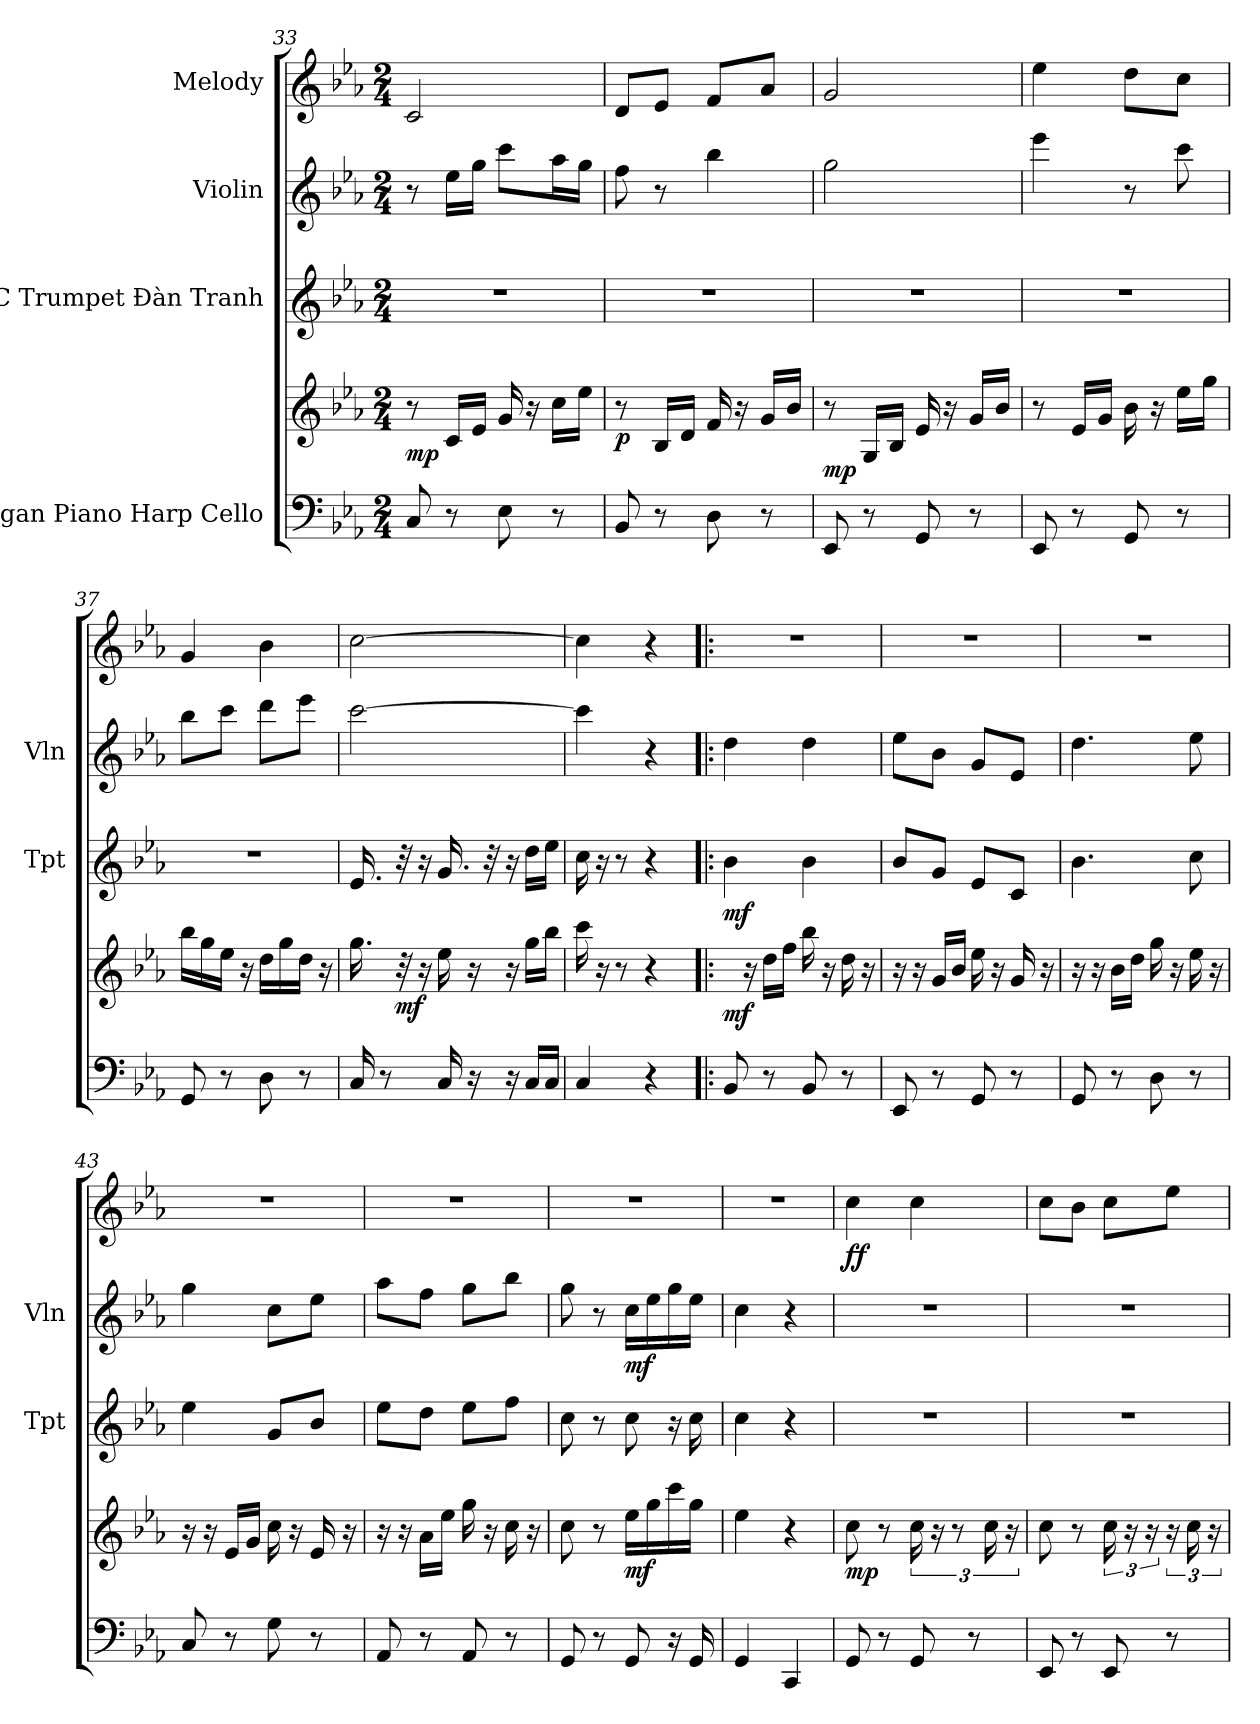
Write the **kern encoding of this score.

**kern	**kern	**dynam	**kern	**dynam	**kern	**dynam	**kern	**dynam
*part4	*part4	*part4	*part3	*part3	*part2	*part2	*part1	*part1
*staff5	*staff4	*staff4/5	*staff3	*staff3	*staff2	*staff2	*staff1	*staff1
*I"Organ Piano Harp Cello	*	*	*I"C Trumpet Đàn Tranh	*	*I"Violin	*	*I"Melody	*
*	*	*	*I'Tpt	*	*I'Vln	*	*	*
*clefF4	*clefG2	*	*clefG2	*	*clefG2	*	*clefG2	*
*k[b-e-a-]	*k[b-e-a-]	*	*k[b-e-a-]	*	*k[b-e-a-]	*	*k[b-e-a-]	*
*M2/4	*M2/4	*	*M2/4	*	*M2/4	*	*M2/4	*
=33	=33	=33	=33	=33	=33	=33	=33	=33
!	!	!LO:DY:b	!	!	!	!	!	!
8C/	8r	mp	2r	.	8r	.	2c/	.
8r	16c/LL	.	.	.	16ee-\LL	.	.	.
.	16e-/JJ	.	.	.	16gg\JJ	.	.	.
8E-\	16g/	.	.	.	8ccc\L	.	.	.
.	16r	.	.	.	.	.	.	.
8r	16cc\LL	.	.	.	16aa-\L	.	.	.
.	16ee-\JJ	.	.	.	16gg\JJ	.	.	.
=34	=34	=34	=34	=34	=34	=34	=34	=34
!	!	!LO:DY:b	!	!	!	!	!	!
8BB-/	8r	p	2r	.	8ff\	.	8d/L	.
8r	16B-/LL	.	.	.	8r	.	8e-/J	.
.	16d/JJ	.	.	.	.	.	.	.
8D\	16f/	.	.	.	4bb-\	.	8f/L	.
.	16r	.	.	.	.	.	.	.
8r	16g/LL	.	.	.	.	.	8a-/J	.
.	16b-/JJ	.	.	.	.	.	.	.
=35	=35	=35	=35	=35	=35	=35	=35	=35
!	!	!LO:DY:b	!	!	!	!	!	!
8EE-/	8r	mp	2r	.	2gg\	.	2g/	.
8r	16G/LL	.	.	.	.	.	.	.
.	16B-/JJ	.	.	.	.	.	.	.
8GG/	16e-/	.	.	.	.	.	.	.
.	16r	.	.	.	.	.	.	.
8r	16g/LL	.	.	.	.	.	.	.
.	16b-/JJ	.	.	.	.	.	.	.
=36	=36	=36	=36	=36	=36	=36	=36	=36
8EE-/	8r	.	2r	.	4eee-\	.	4ee-\	.
8r	16e-/LL	.	.	.	.	.	.	.
.	16g/JJ	.	.	.	.	.	.	.
8GG/	16b-\	.	.	.	8r	.	8dd\L	.
.	16r	.	.	.	.	.	.	.
8r	16ee-\LL	.	.	.	8ccc\	.	8cc\J	.
.	16gg\JJ	.	.	.	.	.	.	.
!!LO:PB:g=z
=37	=37	=37	=37	=37	=37	=37	=37	=37
8GG/	16bb-\LL	.	2r	.	8bb-\L	.	4g/	.
.	16gg\	.	.	.	.	.	.	.
8r	16ee-\JJ	.	.	.	8ccc\J	.	.	.
.	16r	.	.	.	.	.	.	.
8D\	16dd\LL	.	.	.	8ddd\L	.	4b-\	.
.	16gg\	.	.	.	.	.	.	.
8r	16dd\JJ	.	.	.	8eee-\J	.	.	.
.	16r	.	.	.	.	.	.	.
=38	=38	=38	=38	=38	=38	=38	=38	=38
16C/	16.gg\	.	16.e-/	.	[2ccc\	.	[2cc\	.
8r	.	.	.	.	.	.	.	.
!	!	!LO:DY:b	!	!	!	!	!	!
.	32r	mf	32r	.	.	.	.	.
.	16r	.	16r	.	.	.	.	.
16C/	16ee-\	.	16.g/	.	.	.	.	.
16r	16r	.	.	.	.	.	.	.
.	.	.	32r	.	.	.	.	.
16r	16r	.	16r	.	.	.	.	.
16C/LL	16gg\LL	.	16dd\LL	.	.	.	.	.
16C/JJ	16bb-\JJ	.	16ee-\JJ	.	.	.	.	.
=39	=39	=39	=39	=39	=39	=39	=39	=39
4C/	16ccc\	.	16cc\	.	4ccc\]	.	4cc\]	.
.	16r	.	16r	.	.	.	.	.
.	8r	.	8r	.	.	.	.	.
4r	4r	.	4r	.	4r	.	4r	.
=40!|:	=40!|:	=40!|:	=40!|:	=40!|:	=40!|:	=40!|:	=40!|:	=40!|:
!	!	!LO:DY:b	!	!LO:DY:b	!	!	!	!
8BB-/	16ryy	mf	4b-\	mf	4dd\	.	2r	.
.	16r	.	.	.	.	.	.	.
8r	16dd\LL	.	.	.	.	.	.	.
.	16ff\JJ	.	.	.	.	.	.	.
8BB-/	16bb-\	.	4b-\	.	4dd\	.	.	.
.	16r	.	.	.	.	.	.	.
8r	16dd\	.	.	.	.	.	.	.
.	16r	.	.	.	.	.	.	.
=41	=41	=41	=41	=41	=41	=41	=41	=41
8EE-/	16r	.	8b-/L	.	8ee-\L	.	2r	.
.	16r	.	.	.	.	.	.	.
8r	16g/LL	.	8g/J	.	8b-\J	.	.	.
.	16b-/JJ	.	.	.	.	.	.	.
8GG/	16ee-\	.	8e-/L	.	8g/L	.	.	.
.	16r	.	.	.	.	.	.	.
8r	16g/	.	8c/J	.	8e-/J	.	.	.
.	16r	.	.	.	.	.	.	.
!!LO:LB:g=z
=42	=42	=42	=42	=42	=42	=42	=42	=42
8GG/	16r	.	4.b-\	.	4.dd\	.	2r	.
.	16r	.	.	.	.	.	.	.
8r	16b-\LL	.	.	.	.	.	.	.
.	16dd\JJ	.	.	.	.	.	.	.
8D\	16gg\	.	.	.	.	.	.	.
.	16r	.	.	.	.	.	.	.
8r	16ee-\	.	8cc\	.	8ee-\	.	.	.
.	16r	.	.	.	.	.	.	.
=43	=43	=43	=43	=43	=43	=43	=43	=43
8C/	16r	.	4ee-\	.	4gg\	.	2r	.
.	16r	.	.	.	.	.	.	.
8r	16e-/LL	.	.	.	.	.	.	.
.	16g/JJ	.	.	.	.	.	.	.
8G\	16cc\	.	8g/L	.	8cc\L	.	.	.
.	16r	.	.	.	.	.	.	.
8r	16e-/	.	8b-/J	.	8ee-\J	.	.	.
.	16r	.	.	.	.	.	.	.
=44	=44	=44	=44	=44	=44	=44	=44	=44
8AA-/	16r	.	8ee-\L	.	8aa-\L	.	2r	.
.	16r	.	.	.	.	.	.	.
8r	16a-\LL	.	8dd\J	.	8ff\J	.	.	.
.	16ee-\JJ	.	.	.	.	.	.	.
8AA-/	16gg\	.	8ee-\L	.	8gg\L	.	.	.
.	16r	.	.	.	.	.	.	.
8r	16cc\	.	8ff\J	.	8bb-\J	.	.	.
.	16r	.	.	.	.	.	.	.
=45	=45	=45	=45	=45	=45	=45	=45	=45
8GG/	8cc\	.	8cc\	.	8gg\	.	2r	.
8r	8r	.	8r	.	8r	.	.	.
!	!	!LO:DY:b	!	!	!	!LO:DY:b	!	!
8GG/	16ee-\LL	mf	8cc\	.	16cc\LL	mf	.	.
.	16gg\	.	.	.	16ee-\	.	.	.
16r	16ccc\	.	16r	.	16gg\	.	.	.
16GG/	16gg\JJ	.	16cc\	.	16ee-\JJ	.	.	.
=46	=46	=46	=46	=46	=46	=46	=46	=46
4GG/	4ee-\	.	4cc\	.	4cc\	.	2r	.
4CC/	4r	.	4r	.	4r	.	.	.
!!LO:LB:g=z
=47	=47	=47	=47	=47	=47	=47	=47	=47
!	!	!LO:DY:b	!	!	!	!	!	!LO:DY:b
8GG/	8cc\	mp	2r	.	2r	.	4cc\	ff
8r	8r	.	.	.	.	.	.	.
8GG/	24cc\	.	.	.	.	.	4cc\	.
.	24r	.	.	.	.	.	.	.
.	12r	.	.	.	.	.	.	.
8r	.	.	.	.	.	.	.	.
.	24cc\	.	.	.	.	.	.	.
.	24r	.	.	.	.	.	.	.
=48	=48	=48	=48	=48	=48	=48	=48	=48
8EE-/	8cc\	.	2r	.	2r	.	8cc\L	.
8r	8r	.	.	.	.	.	8b-\J	.
8EE-/	24cc\	.	.	.	.	.	8cc\L	.
.	24r	.	.	.	.	.	.	.
.	24r	.	.	.	.	.	.	.
8r	24r	.	.	.	.	.	8ee-\J	.
.	24cc\	.	.	.	.	.	.	.
.	24r	.	.	.	.	.	.	.
=	=	=	=	=	=	=	=	=
*-	*-	*-	*-	*-	*-	*-	*-	*-
